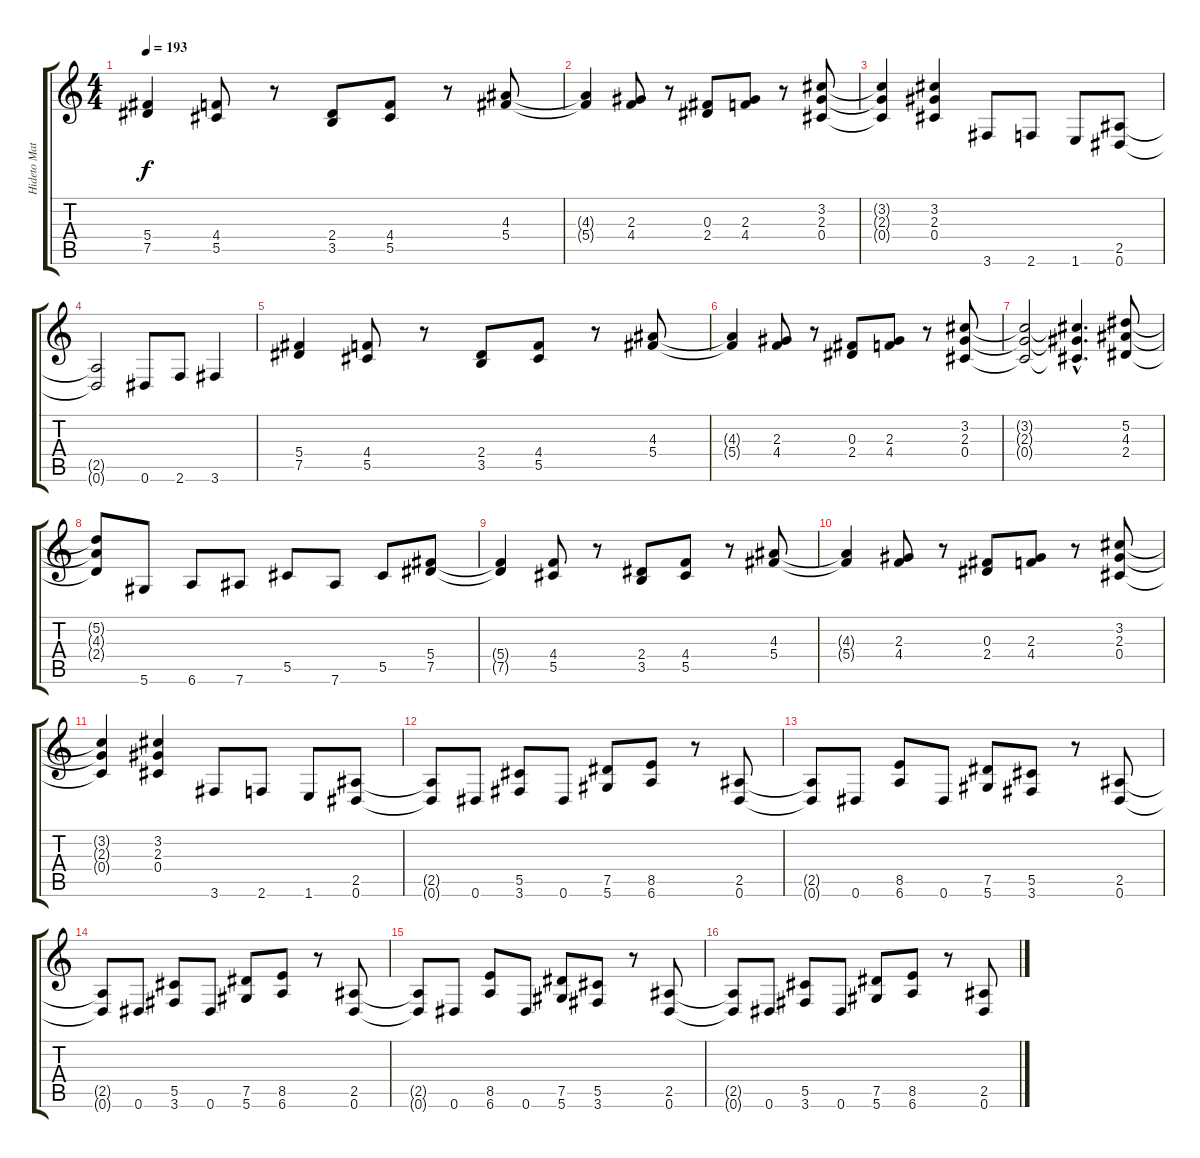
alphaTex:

\track ("Hideto Matsumoto (Hide)" "Hideto Mat") {instrument distortionguitar}
\staff {score tabs}
\tuning (Eb4 Bb3 Gb3 Db3 Ab2 Eb2) {hide}
\ts (4 4)
\tempo 193
\clef g2
\ks c
(5.4{t} 7.5{t}).4{dy f} (4.4 5.5).8 r.8 (2.4 3.5).8 (4.4 5.5).8 r.8 (4.3 5.4).8 |
(4.3{t} 5.4{t}).4 (2.3 4.4).8 r.8 (0.3 2.4).8 (2.3 4.4).8 r.8 (3.2 2.3 0.4).8 |
(3.2{t} 2.3{t} 0.4{t}).4 (3.2 2.3 0.4).4 3.6.8 2.6.8 1.6.8 (2.5 0.6).8 |
(2.5{t} 0.6{t}).2 0.6.8 2.6.8 3.6.4 |
(5.4 7.5).4 (4.4 5.5).8 r.8 (2.4 3.5).8 (4.4 5.5).8 r.8 (4.3 5.4).8 |
(4.3{t} 5.4{t}).4 (2.3 4.4).8 r.8 (0.3 2.4).8 (2.3 4.4).8 r.8 (3.2 2.3 0.4).8 |
(3.2{t} 2.3{t} 0.4{t}).2 (3.2{hac t} 2.3{hac t} 0.4{hac t}).4{d} (5.2 4.3 2.4).8 |
(5.2{t} 4.3{t} 2.4{t}).8 5.6.8 6.6.8 7.6.8 5.5.8 7.6.8 5.5.8 (5.4 7.5).8 |
(5.4{t} 7.5{t}).4 (4.4 5.5).8 r.8 (2.4 3.5).8 (4.4 5.5).8 r.8 (4.3 5.4).8 |
(4.3{t} 5.4{t}).4 (2.3 4.4).8 r.8 (0.3 2.4).8 (2.3 4.4).8 r.8 (3.2 2.3 0.4).8 |
(3.2{t} 2.3{t} 0.4{t}).4 (3.2 2.3 0.4).4 3.6.8 2.6.8 1.6.8 (2.5 0.6).8 |
(2.5{t} 0.6{t}).8 0.6.8 (5.5 3.6).8 0.6.8 (7.5 5.6).8 (8.5 6.6).8 r.8 (2.5 0.6).8 |
(2.5{t} 0.6{t}).8 0.6.8 (8.5 6.6).8 0.6.8 (7.5 5.6).8 (5.5 3.6).8 r.8 (2.5 0.6).8 |
(2.5{t} 0.6{t}).8 0.6.8 (5.5 3.6).8 0.6.8 (7.5 5.6).8 (8.5 6.6).8 r.8 (2.5 0.6).8 |
(2.5{t} 0.6{t}).8 0.6.8 (8.5 6.6).8 0.6.8 (7.5 5.6).8 (5.5 3.6).8 r.8 (2.5 0.6).8 |
(2.5{t} 0.6{t}).8 0.6.8 (5.5 3.6).8 0.6.8 (7.5 5.6).8 (8.5 6.6).8 r.8 (2.5 0.6).8
